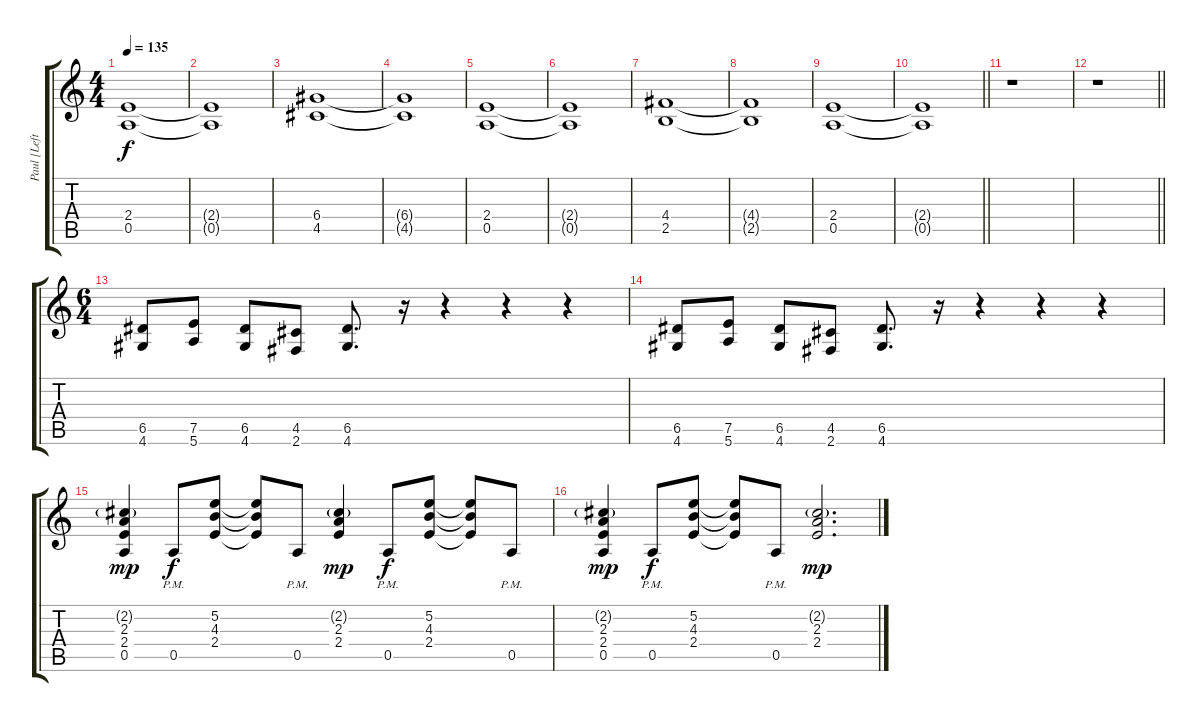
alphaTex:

\track ("Paul [Left]" "Paul [Left") {instrument distortionguitar}
\staff {score tabs}
\tuning (E4 B3 G3 D3 A2 E2) {hide}
\ts (4 4)
\tempo 135
\clef g2
\ks c
(2.4 0.5).1{dy f} |
(2.4{t} 0.5{t}).1 |
(6.4 4.5).1 |
(6.4{t} 4.5{t}).1 |
(2.4 0.5).1 |
(2.4{t} 0.5{t}).1 |
(4.4 2.5).1 |
(4.4{t} 2.5{t}).1 |
(2.4 0.5).1 |
\barLineRight lightlight
(2.4{t} 0.5{t}).1 |
r.1 |
\barLineRight lightlight
r.1 |
\ts (6 4)
(6.5 4.6).8 (7.5 5.6).8 (6.5 4.6).8 (4.5 2.6).8 (6.5 4.6).8{d} r.16 r.4 r.4 r.4 |
(6.5 4.6).8 (7.5 5.6).8 (6.5 4.6).8 (4.5 2.6).8 (6.5 4.6).8{d} r.16 r.4 r.4 r.4 |
(2.2{g} 2.3 2.4 0.5).4{dy mp} 0.5{pm}.8{dy f} (5.2 4.3 2.4).8 (5.2{t} 4.3{t} 2.4{t}).8 0.5{pm}.8 (2.2{g} 2.3 2.4).4{dy mp} 0.5{pm}.8{dy f} (5.2 4.3 2.4).8 (5.2{t} 4.3{t} 2.4{t}).8 0.5{pm}.8 |
(2.2{g} 2.3 2.4 0.5).4{dy mp} 0.5{pm}.8{dy f} (5.2 4.3 2.4).8 (5.2{t} 4.3{t} 2.4{t}).8 0.5{pm}.8 (2.2{g} 2.3 2.4).2{d dy mp}
